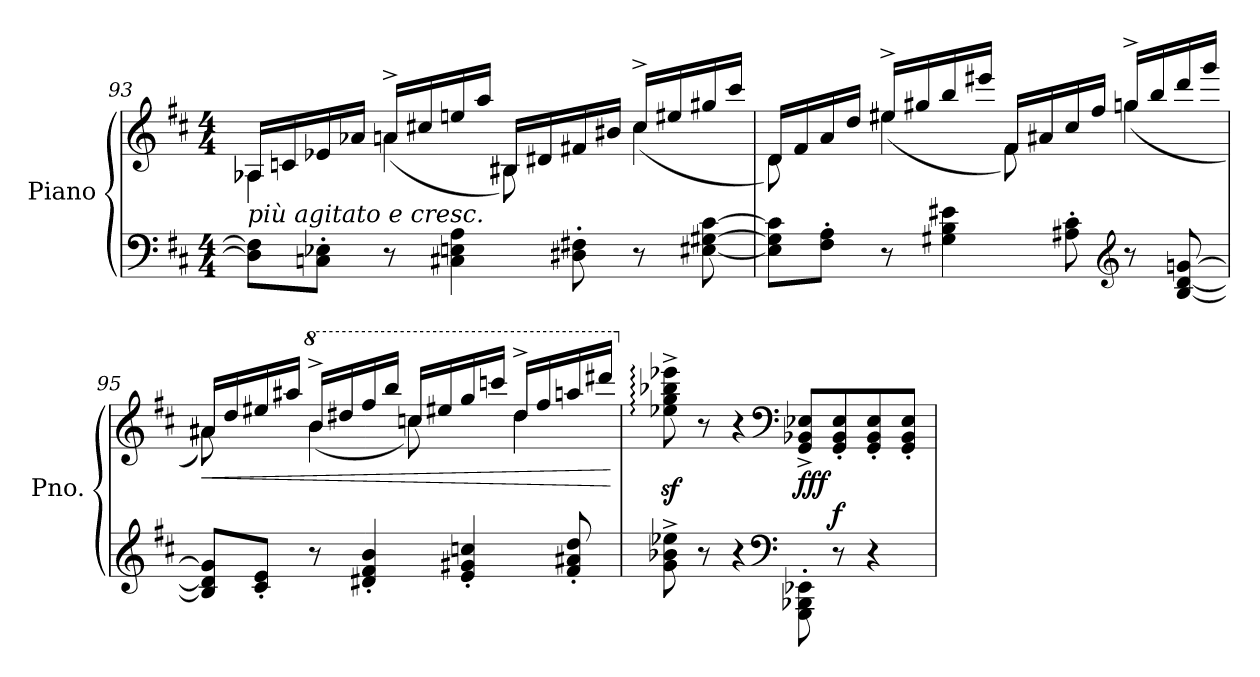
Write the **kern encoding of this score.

**kern	**kern	**dynam
*part1	*part1	*part1
*staff2	*staff1	*staff1/2
*I"Piano	*	*
*I'Pno.	*	*
!!LO:LB:g=z
*clefF4	*clefG2	*
*k[f#c#]	*k[f#c#]	*
*M4/4	*M4/4	*
=93	=93	=93
*	*^	*
!	!LO:TX:b:i:t=più agitato e cresc.	!	!
8D-]\ 8F-]\L	16A-X/LL	4A-\	.
.	16cn/	.	.
8Cn'\ 8E-X'\J	16e-X/	.	.
.	16a-X/JJ	.	.
8r	16an^/LL	(<4a\	.
.	16cc#X/	.	.
4C#X\ 4En\ 4A\	16een/	.	.
.	16aa/JJ	.	.
.	16B#X/LL	8B#\)	.
.	16d#X/	.	.
8D#X\' 8F#X\'	16f#X/	8ryy	.
.	16b#X/JJ	.	.
8r	16cc#^/LL	(<4cc#\	.
.	16ee#X/	.	.
[8E#X\ [8G#X\ [8c#\	16gg#X/	.	.
.	16ccc#/JJ	.	.
!!LO:PB:g=z	!!
=94	=94	=94	=94
8E#]\ 8G#]\ 8c#]\L	16d/LL	8d\)	.
.	16f#/	.	.
8F#'\ 8A'\J	16a/	8ryy	.
.	16dd/JJ	.	.
8r	16ee#X^/LL	(<4ee#\	.
.	16gg#X/	.	.
4G#X\ 4B\ 4e#X\	16bb/	.	.
.	16eee#X/JJ	.	.
.	16f#/LL	8f#\)	.
.	16a#X/	.	.
8A#X\' 8c#\'	16cc#/	8ryy	.
.	16ff#/JJ	.	.
*clefG2	*	*	*
8r	16ggn^/LL	(<4gg\	.
.	16bb/	.	.
[8B/ [8d/ [8gn/	16ddd/	.	.
.	16ggg/JJ	.	.
=95	=95	=95	=95
!	!	!	!LO:HP:b
8B]/ 8d]/ 8g]/L	16a#X/LL	8a#\)	<
.	16dd/	.	.
8c#'/ 8e'/J	16ee#X/	8ryy	.
.	16aa#X/JJ	.	.
*	*8va	*	*
8r	16bb^/LL	(<4bb\	.
.	16ddd#X/	.	.
4d#X/' 4f#/' 4b/'	16fff#/	.	.
.	16bbb/JJ	.	.
.	16cccn/LL	8ccc\)	.
.	16eee#X/	.	.
4e/' 4g#X/' 4ccn/'	16ggg/	8ryy	.
.	16ccccn/JJ	.	.
.	16ddd#^/LL	4ddd#\	.
.	16fff#/	.	.
*	*MM100	*	*
8f#/' 8a#X/' 8dd/'	16aaa/	.	.
.	16dddd#X/JJ	.	.
*	*v	*v	*
.	.	[
!!LO:LB:g=z
=96	=96	=96
*	*X8va	*
8g\^ 8b-X\^ 8ee-X\^	8ee-X\z<:^ 8gg\z<:^ 8bb-X\z<:^ 8eee-X\z<:^	.
8r	8r	.
4r	4r	.
*clefF4	*clefF4	*
*	*MM210	*
!	!	!LO:DY:b
8GGG\' 8BBB-X\' 8EE-X\'	8GG/^ 8BB-X/^ 8E-X/^L	fff
!	!	!LO:DY:b
8r	8GG/' 8BB-/' 8E-/'	f
4r	8GG/' 8BB-/' 8E-/'	.
.	8GG/' 8BB-/' 8E-/'J	.
=	=	=
*-	*-	*-
